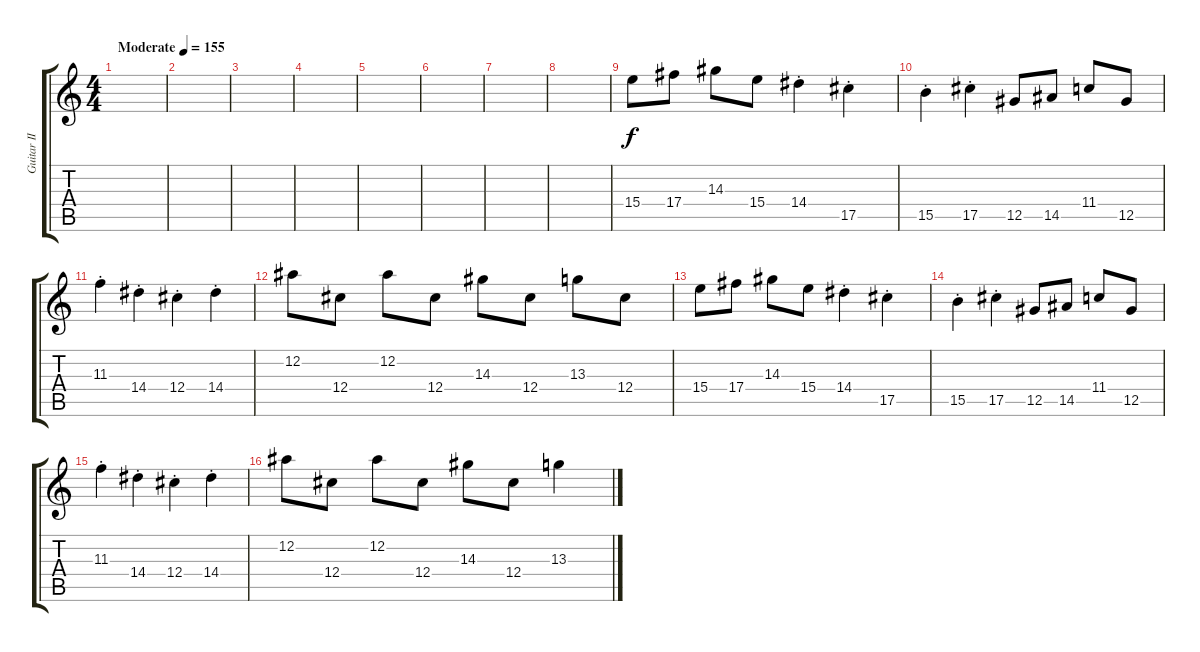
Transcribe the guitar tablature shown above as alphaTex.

\track ("Guitar II" "Guitar II") {instrument distortionguitar}
\staff {score tabs}
\tuning (Eb4 Bb3 Gb3 Db3 Ab2 Eb2) {hide}
\ts (4 4)
\tempo (155 "Moderate")
\clef g2
\ks c
|
|
|
|
|
|
|
|
15.4.8 17.4.8 14.3.8 15.4.8 14.4{st}.4 17.5{st}.4 |
15.5{st}.4 17.5{st}.4 12.5.8 14.5.8 11.4.8 12.5.8 |
11.3{st}.4 14.4{st}.4 12.4{st}.4 14.4{st}.4 |
12.2.8 12.4.8 12.2.8 12.4.8 14.3.8 12.4.8 13.3.8 12.4.8 |
15.4.8 17.4.8 14.3.8 15.4.8 14.4{st}.4 17.5{st}.4 |
15.5{st}.4 17.5{st}.4 12.5.8 14.5.8 11.4.8 12.5.8 |
11.3{st}.4 14.4{st}.4 12.4{st}.4 14.4{st}.4 |
12.2.8 12.4.8 12.2.8 12.4.8 14.3.8 12.4.8 13.3.4
